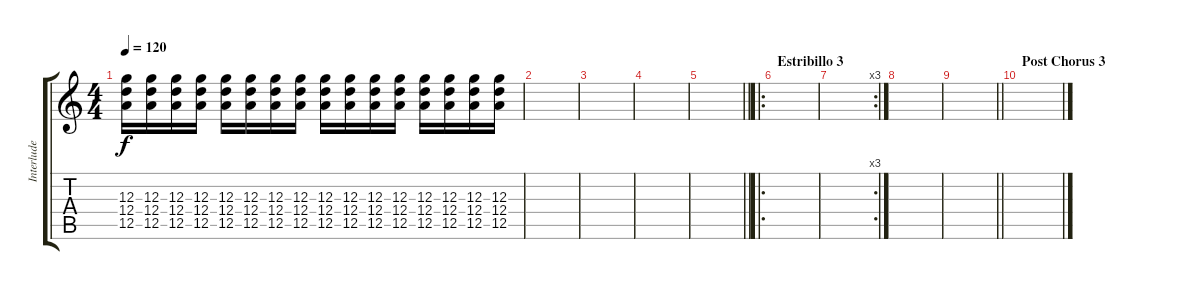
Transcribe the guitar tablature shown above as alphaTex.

\track ("Interlude" "Interlude") {instrument overdrivenguitar}
\staff {score tabs}
\tuning (E4 B3 G3 D3 A2 E2) {hide}
\ts (4 4)
\tempo 120
\clef g2
\ks c
(12.3 12.4 12.5).16{dy f} (12.3 12.4 12.5).16 (12.3 12.4 12.5).16 (12.3 12.4 12.5).16 (12.3 12.4 12.5).16 (12.3 12.4 12.5).16 (12.3 12.4 12.5).16 (12.3 12.4 12.5).16 (12.3 12.4 12.5).16 (12.3 12.4 12.5).16 (12.3 12.4 12.5).16 (12.3 12.4 12.5).16 (12.3 12.4 12.5).16 (12.3 12.4 12.5).16 (12.3 12.4 12.5).16 (12.3 12.4 12.5).16 |
|
|
|
\barLineRight lightlight
|
\ro
\section ("" "Estribillo 3")
|
\rc 3
|
|
\barLineRight lightlight
|
\section ("" "Post Chorus 3")
